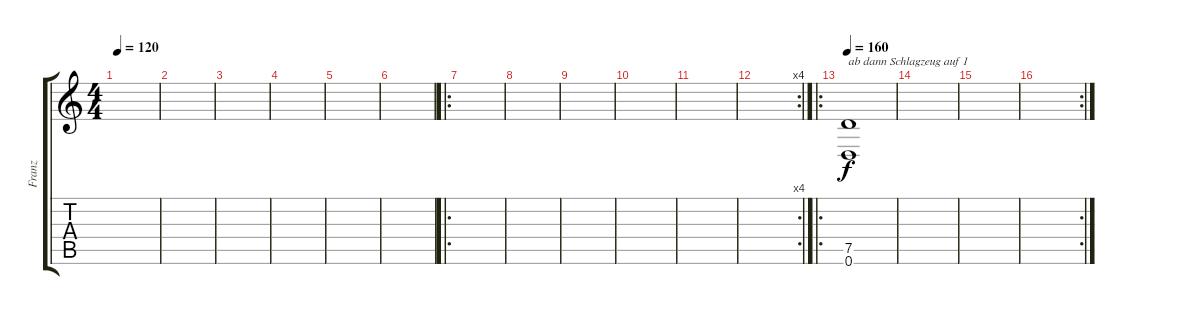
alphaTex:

\track ("Franz" "Franz") {instrument distortionguitar}
\staff {score tabs}
\tuning (D4 A3 F3 C3 G2 D2) {hide}
\ts (4 4)
\tempo 120
\clef g2
\ks c
|
|
|
|
|
|
\ro
|
|
|
|
|
\rc 4
|
\ro
\tempo 160
(7.5 0.6).1{txt "ab dann Schlagzeug auf 1"} |
|
|
\rc 2
